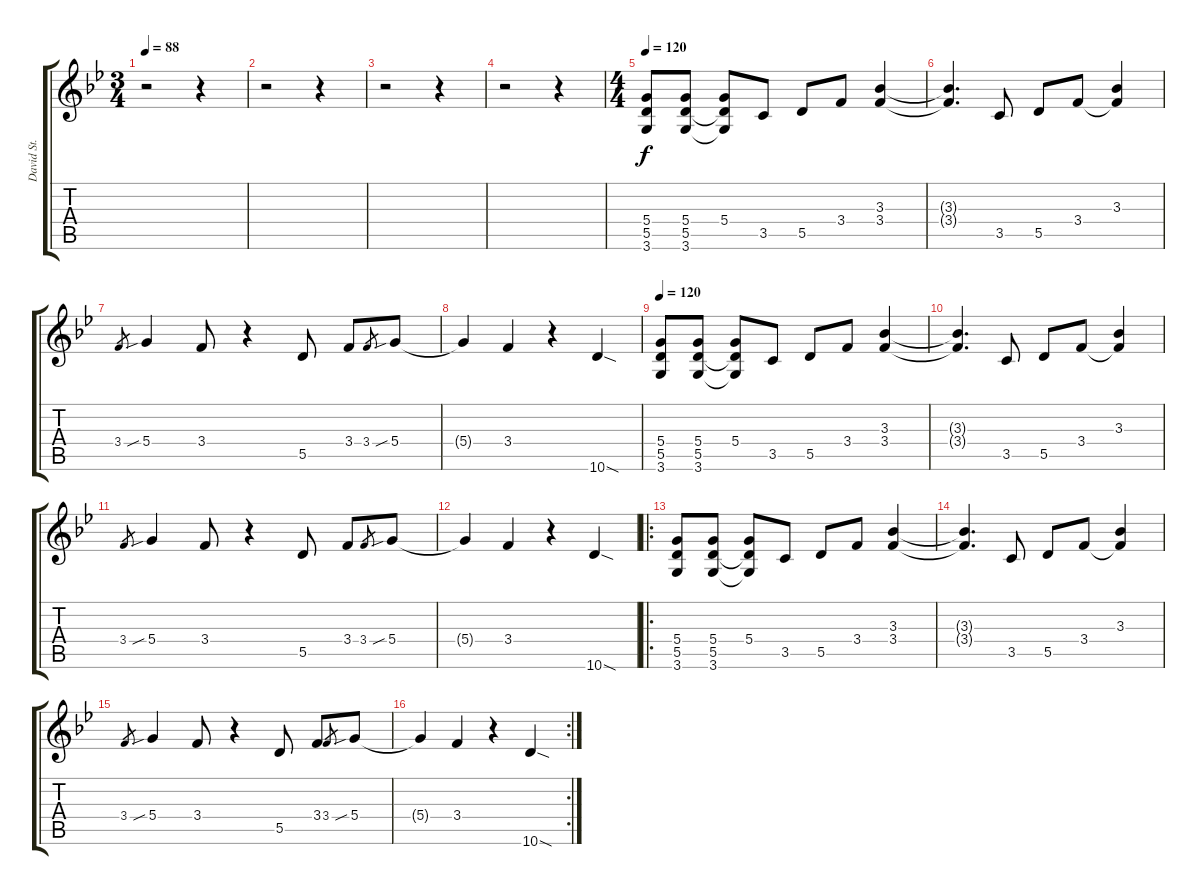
\track ("David St. Hubbins" "David St. ") {instrument overdrivenguitar}
\staff {score tabs}
\tuning (E4 B3 G3 D3 A2 E2) {hide}
\ts (3 4)
\tempo 88
\clef g2
\ks bb
r.2{dy f instrument overdrivenguitar} r.4 |
r.2 r.4 |
r.2 r.4 |
r.2 r.4 |
\ts (4 4)
\tempo 120
(5.4 5.5 3.6).8 (5.4 5.5 3.6).8 (5.4 5.5{t} 3.6{t}).8 3.5.8 5.5.8 3.4.8 (3.3 3.4).4 |
(3.3{t} 3.4{t}).4{d} 3.5.8 5.5.8 3.4.8 (3.3 3.4{t}).4 |
3.4.8{gr} 5.4{sib}.4 3.4.8 r.4 5.5.8 3.4.8 3.4.8{gr} 5.4{sib}.8 |
5.4{t}.4 3.4.4 r.4 10.6{sod}.4 |
\tempo 120
(5.4 5.5 3.6).8 (5.4 5.5 3.6).8 (5.4 5.5{t} 3.6{t}).8 3.5.8 5.5.8 3.4.8 (3.3 3.4).4 |
(3.3{t} 3.4{t}).4{d} 3.5.8 5.5.8 3.4.8 (3.3 3.4{t}).4 |
3.4.8{gr} 5.4{sib}.4 3.4.8 r.4 5.5.8 3.4.8 3.4.8{gr} 5.4{sib}.8 |
5.4{t}.4 3.4.4 r.4 10.6{sod}.4 |
\ro
(5.4 5.5 3.6).8 (5.4 5.5 3.6).8 (5.4 5.5{t} 3.6{t}).8 3.5.8 5.5.8 3.4.8 (3.3 3.4).4 |
(3.3{t} 3.4{t}).4{d} 3.5.8 5.5.8 3.4.8 (3.3 3.4{t}).4 |
3.4.8{gr} 5.4{sib}.4 3.4.8 r.4 5.5.8 3.4.8 3.4.8{gr} 5.4{sib}.8 |
\rc 2
5.4{t}.4 3.4.4 r.4 10.6{sod}.4
